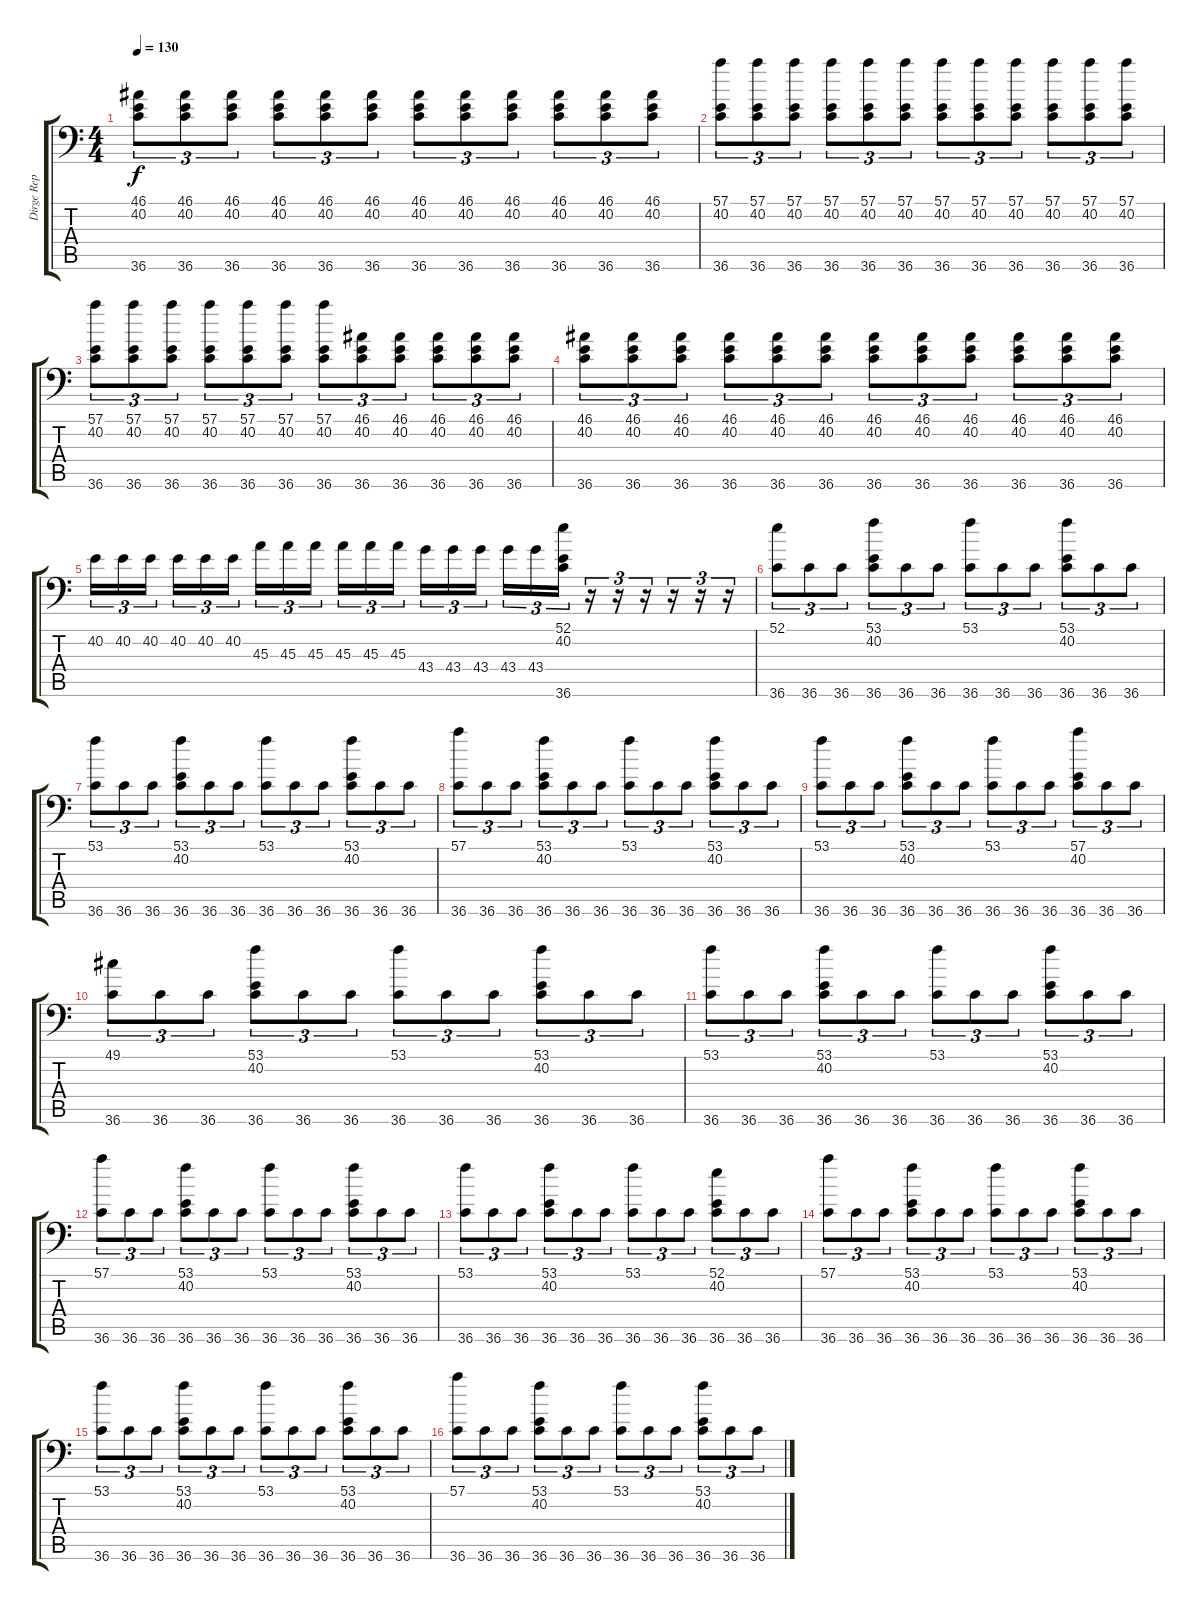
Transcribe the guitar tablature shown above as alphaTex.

\track ("Dirge Rep" "Dirge Rep") {instrument acousticgrandpiano}
\staff {score tabs}
\tuning (C-1 C-1 C-1 C-1 C-1 C-1) {hide}
\ts (4 4)
\tempo 130
\clef f4
\ks c
(46.1 40.2 36.6).8{tu (3 2) dy f} (46.1 40.2 36.6).8{tu (3 2)} (46.1 40.2 36.6).8{tu (3 2)} (46.1 40.2 36.6).8{tu (3 2)} (46.1 40.2 36.6).8{tu (3 2)} (46.1 40.2 36.6).8{tu (3 2)} (46.1 40.2 36.6).8{tu (3 2)} (46.1 40.2 36.6).8{tu (3 2)} (46.1 40.2 36.6).8{tu (3 2)} (46.1 40.2 36.6).8{tu (3 2)} (46.1 40.2 36.6).8{tu (3 2)} (46.1 40.2 36.6).8{tu (3 2)} |
(57.1 40.2 36.6).8{tu (3 2)} (57.1 40.2 36.6).8{tu (3 2)} (57.1 40.2 36.6).8{tu (3 2)} (57.1 40.2 36.6).8{tu (3 2)} (57.1 40.2 36.6).8{tu (3 2)} (57.1 40.2 36.6).8{tu (3 2)} (57.1 40.2 36.6).8{tu (3 2)} (57.1 40.2 36.6).8{tu (3 2)} (57.1 40.2 36.6).8{tu (3 2)} (57.1 40.2 36.6).8{tu (3 2)} (57.1 40.2 36.6).8{tu (3 2)} (57.1 40.2 36.6).8{tu (3 2)} |
(57.1 40.2 36.6).8{tu (3 2)} (57.1 40.2 36.6).8{tu (3 2)} (57.1 40.2 36.6).8{tu (3 2)} (57.1 40.2 36.6).8{tu (3 2)} (57.1 40.2 36.6).8{tu (3 2)} (57.1 40.2 36.6).8{tu (3 2)} (57.1 40.2 36.6).8{tu (3 2)} (46.1 40.2 36.6).8{tu (3 2)} (46.1 40.2 36.6).8{tu (3 2)} (46.1 40.2 36.6).8{tu (3 2)} (46.1 40.2 36.6).8{tu (3 2)} (46.1 40.2 36.6).8{tu (3 2)} |
(46.1 40.2 36.6).8{tu (3 2)} (46.1 40.2 36.6).8{tu (3 2)} (46.1 40.2 36.6).8{tu (3 2)} (46.1 40.2 36.6).8{tu (3 2)} (46.1 40.2 36.6).8{tu (3 2)} (46.1 40.2 36.6).8{tu (3 2)} (46.1 40.2 36.6).8{tu (3 2)} (46.1 40.2 36.6).8{tu (3 2)} (46.1 40.2 36.6).8{tu (3 2)} (46.1 40.2 36.6).8{tu (3 2)} (46.1 40.2 36.6).8{tu (3 2)} (46.1 40.2 36.6).8{tu (3 2)} |
40.2.16{tu (3 2)} 40.2.16{tu (3 2)} 40.2.16{tu (3 2)} 40.2.16{tu (3 2)} 40.2.16{tu (3 2)} 40.2.16{tu (3 2)} 45.3.16{tu (3 2)} 45.3.16{tu (3 2)} 45.3.16{tu (3 2)} 45.3.16{tu (3 2)} 45.3.16{tu (3 2)} 45.3.16{tu (3 2)} 43.4.16{tu (3 2)} 43.4.16{tu (3 2)} 43.4.16{tu (3 2)} 43.4.16{tu (3 2)} 43.4.16{tu (3 2)} (52.1 40.2 36.6).16{tu (3 2)} r.16{tu (3 2)} r.16{tu (3 2)} r.16{tu (3 2)} r.16{tu (3 2)} r.16{tu (3 2)} r.16{tu (3 2)} |
(52.1 36.6).8{tu (3 2)} 36.6.8{tu (3 2)} 36.6.8{tu (3 2)} (53.1 40.2 36.6).8{tu (3 2)} 36.6.8{tu (3 2)} 36.6.8{tu (3 2)} (53.1 36.6).8{tu (3 2)} 36.6.8{tu (3 2)} 36.6.8{tu (3 2)} (53.1 40.2 36.6).8{tu (3 2)} 36.6.8{tu (3 2)} 36.6.8{tu (3 2)} |
(53.1 36.6).8{tu (3 2)} 36.6.8{tu (3 2)} 36.6.8{tu (3 2)} (53.1 40.2 36.6).8{tu (3 2)} 36.6.8{tu (3 2)} 36.6.8{tu (3 2)} (53.1 36.6).8{tu (3 2)} 36.6.8{tu (3 2)} 36.6.8{tu (3 2)} (53.1 40.2 36.6).8{tu (3 2)} 36.6.8{tu (3 2)} 36.6.8{tu (3 2)} |
(57.1 36.6).8{tu (3 2)} 36.6.8{tu (3 2)} 36.6.8{tu (3 2)} (53.1 40.2 36.6).8{tu (3 2)} 36.6.8{tu (3 2)} 36.6.8{tu (3 2)} (53.1 36.6).8{tu (3 2)} 36.6.8{tu (3 2)} 36.6.8{tu (3 2)} (53.1 40.2 36.6).8{tu (3 2)} 36.6.8{tu (3 2)} 36.6.8{tu (3 2)} |
(53.1 36.6).8{tu (3 2)} 36.6.8{tu (3 2)} 36.6.8{tu (3 2)} (53.1 40.2 36.6).8{tu (3 2)} 36.6.8{tu (3 2)} 36.6.8{tu (3 2)} (53.1 36.6).8{tu (3 2)} 36.6.8{tu (3 2)} 36.6.8{tu (3 2)} (57.1 40.2 36.6).8{tu (3 2)} 36.6.8{tu (3 2)} 36.6.8{tu (3 2)} |
(49.1 36.6).8{tu (3 2)} 36.6.8{tu (3 2)} 36.6.8{tu (3 2)} (53.1 40.2 36.6).8{tu (3 2)} 36.6.8{tu (3 2)} 36.6.8{tu (3 2)} (53.1 36.6).8{tu (3 2)} 36.6.8{tu (3 2)} 36.6.8{tu (3 2)} (53.1 40.2 36.6).8{tu (3 2)} 36.6.8{tu (3 2)} 36.6.8{tu (3 2)} |
(53.1 36.6).8{tu (3 2)} 36.6.8{tu (3 2)} 36.6.8{tu (3 2)} (53.1 40.2 36.6).8{tu (3 2)} 36.6.8{tu (3 2)} 36.6.8{tu (3 2)} (53.1 36.6).8{tu (3 2)} 36.6.8{tu (3 2)} 36.6.8{tu (3 2)} (53.1 40.2 36.6).8{tu (3 2)} 36.6.8{tu (3 2)} 36.6.8{tu (3 2)} |
(57.1 36.6).8{tu (3 2)} 36.6.8{tu (3 2)} 36.6.8{tu (3 2)} (53.1 40.2 36.6).8{tu (3 2)} 36.6.8{tu (3 2)} 36.6.8{tu (3 2)} (53.1 36.6).8{tu (3 2)} 36.6.8{tu (3 2)} 36.6.8{tu (3 2)} (53.1 40.2 36.6).8{tu (3 2)} 36.6.8{tu (3 2)} 36.6.8{tu (3 2)} |
(53.1 36.6).8{tu (3 2)} 36.6.8{tu (3 2)} 36.6.8{tu (3 2)} (53.1 40.2 36.6).8{tu (3 2)} 36.6.8{tu (3 2)} 36.6.8{tu (3 2)} (53.1 36.6).8{tu (3 2)} 36.6.8{tu (3 2)} 36.6.8{tu (3 2)} (52.1 40.2 36.6).8{tu (3 2)} 36.6.8{tu (3 2)} 36.6.8{tu (3 2)} |
(57.1 36.6).8{tu (3 2)} 36.6.8{tu (3 2)} 36.6.8{tu (3 2)} (53.1 40.2 36.6).8{tu (3 2)} 36.6.8{tu (3 2)} 36.6.8{tu (3 2)} (53.1 36.6).8{tu (3 2)} 36.6.8{tu (3 2)} 36.6.8{tu (3 2)} (53.1 40.2 36.6).8{tu (3 2)} 36.6.8{tu (3 2)} 36.6.8{tu (3 2)} |
(53.1 36.6).8{tu (3 2)} 36.6.8{tu (3 2)} 36.6.8{tu (3 2)} (53.1 40.2 36.6).8{tu (3 2)} 36.6.8{tu (3 2)} 36.6.8{tu (3 2)} (53.1 36.6).8{tu (3 2)} 36.6.8{tu (3 2)} 36.6.8{tu (3 2)} (53.1 40.2 36.6).8{tu (3 2)} 36.6.8{tu (3 2)} 36.6.8{tu (3 2)} |
(57.1 36.6).8{tu (3 2)} 36.6.8{tu (3 2)} 36.6.8{tu (3 2)} (53.1 40.2 36.6).8{tu (3 2)} 36.6.8{tu (3 2)} 36.6.8{tu (3 2)} (53.1 36.6).8{tu (3 2)} 36.6.8{tu (3 2)} 36.6.8{tu (3 2)} (53.1 40.2 36.6).8{tu (3 2)} 36.6.8{tu (3 2)} 36.6.8{tu (3 2)}
